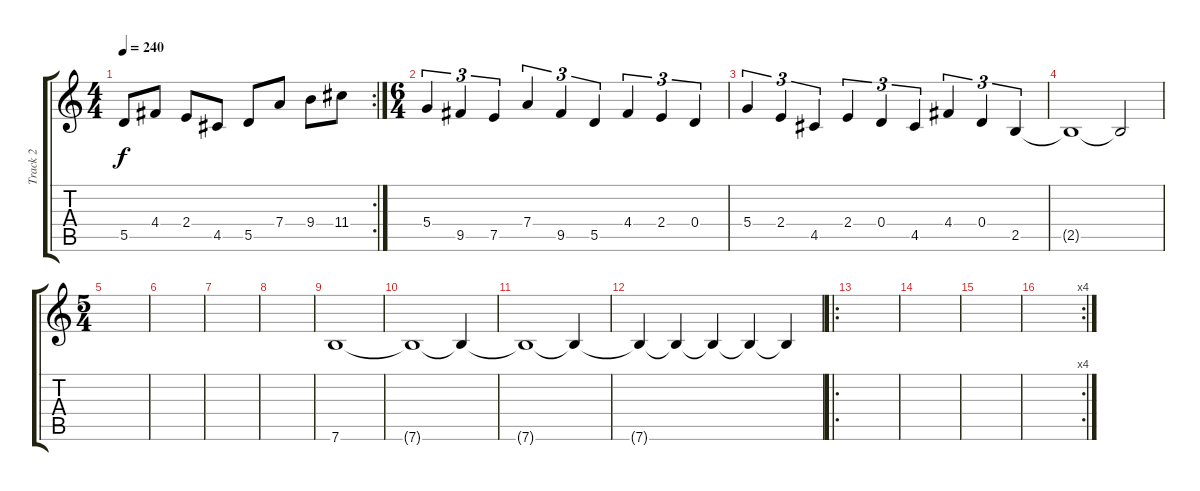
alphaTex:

\track ("Track 2" "Track 2") {instrument distortionguitar}
\staff {score tabs}
\tuning (E4 B3 G3 D3 A2 E2) {hide}
\rc 2
\ts (4 4)
\tempo 240
\clef g2
\ks c
5.5.8{dy f} 4.4.8 2.4.8 4.5.8 5.5.8 7.4.8 9.4.8 11.4.8 |
\ts (6 4)
5.4.4{tu (3 2)} 9.5.4{tu (3 2)} 7.5.4{tu (3 2)} 7.4.4{tu (3 2)} 9.5.4{tu (3 2)} 5.5.4{tu (3 2)} 4.4.4{tu (3 2)} 2.4.4{tu (3 2)} 0.4.4{tu (3 2)} |
5.4.4{tu (3 2)} 2.4.4{tu (3 2)} 4.5.4{tu (3 2)} 2.4.4{tu (3 2)} 0.4.4{tu (3 2)} 4.5.4{tu (3 2)} 4.4.4{tu (3 2)} 0.4.4{tu (3 2)} 2.5.4{tu (3 2)} |
2.5{t}.1 2.5{t}.2 |
\ts (5 4)
|
|
|
|
7.6.1 |
7.6{t}.1 7.6{t}.4 |
7.6{t}.1 7.6{t}.4 |
7.6{t}.4 7.6{t}.4 7.6{t}.4 7.6{t}.4 7.6{t}.4 |
\ro
|
|
|
\rc 4
